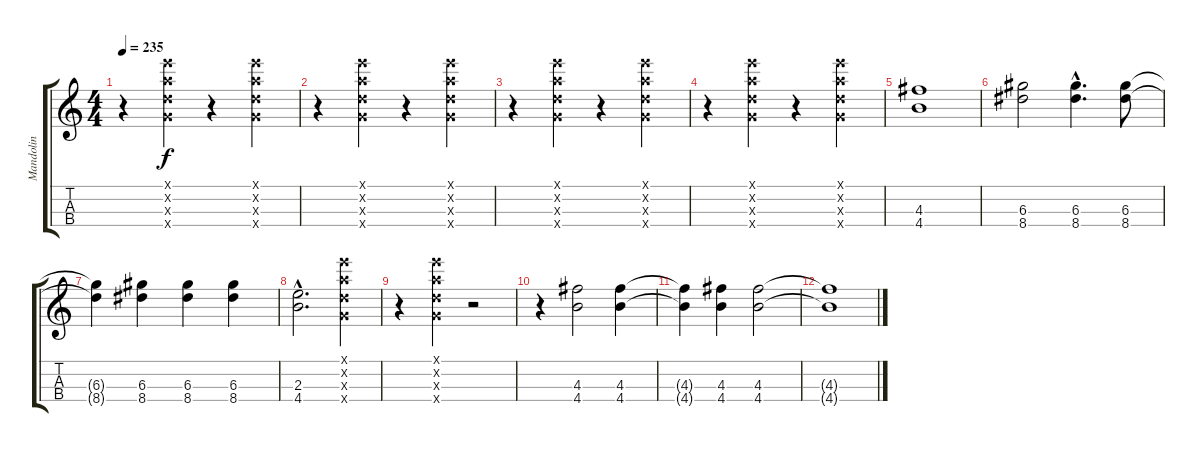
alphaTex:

\track ("Mandolin" "Mandolin") {instrument acousticguitarnylon}
\staff {score tabs}
\tuning (E5 A4 D4 G3) {hide}
\ts (4 4)
\tempo 235
\clef g2
\ks c
r.4{dy f} (0.1{x} 0.2{x} 0.3{x} 0.4{x}).4 r.4 (0.1{x} 0.2{x} 0.3{x} 0.4{x}).4 |
r.4 (0.1{x} 0.2{x} 0.3{x} 0.4{x}).4 r.4 (0.1{x} 0.2{x} 0.3{x} 0.4{x}).4 |
r.4 (0.1{x} 0.2{x} 0.3{x} 0.4{x}).4 r.4 (0.1{x} 0.2{x} 0.3{x} 0.4{x}).4 |
r.4 (0.1{x} 0.2{x} 0.3{x} 0.4{x}).4 r.4 (0.1{x} 0.2{x} 0.3{x} 0.4{x}).4 |
(4.3 4.4).1 |
(6.3 8.4).2 (6.3{hac} 8.4{hac}).4{d} (6.3 8.4).8 |
(6.3{t} 8.4{t}).4 (6.3 8.4).4 (6.3 8.4).4 (6.3 8.4).4 |
(2.3{hac} 4.4{hac}).2{d} (0.1{x} 0.2{x} 0.3{x} 0.4{x}).4 |
r.4 (0.1{x} 0.2{x} 0.3{x} 0.4{x}).4 r.2 |
r.4 (4.3 4.4).2 (4.3 4.4).4 |
(4.3{t} 4.4{t}).4 (4.3 4.4).4 (4.3 4.4).2 |
(4.3{t} 4.4{t}).1
